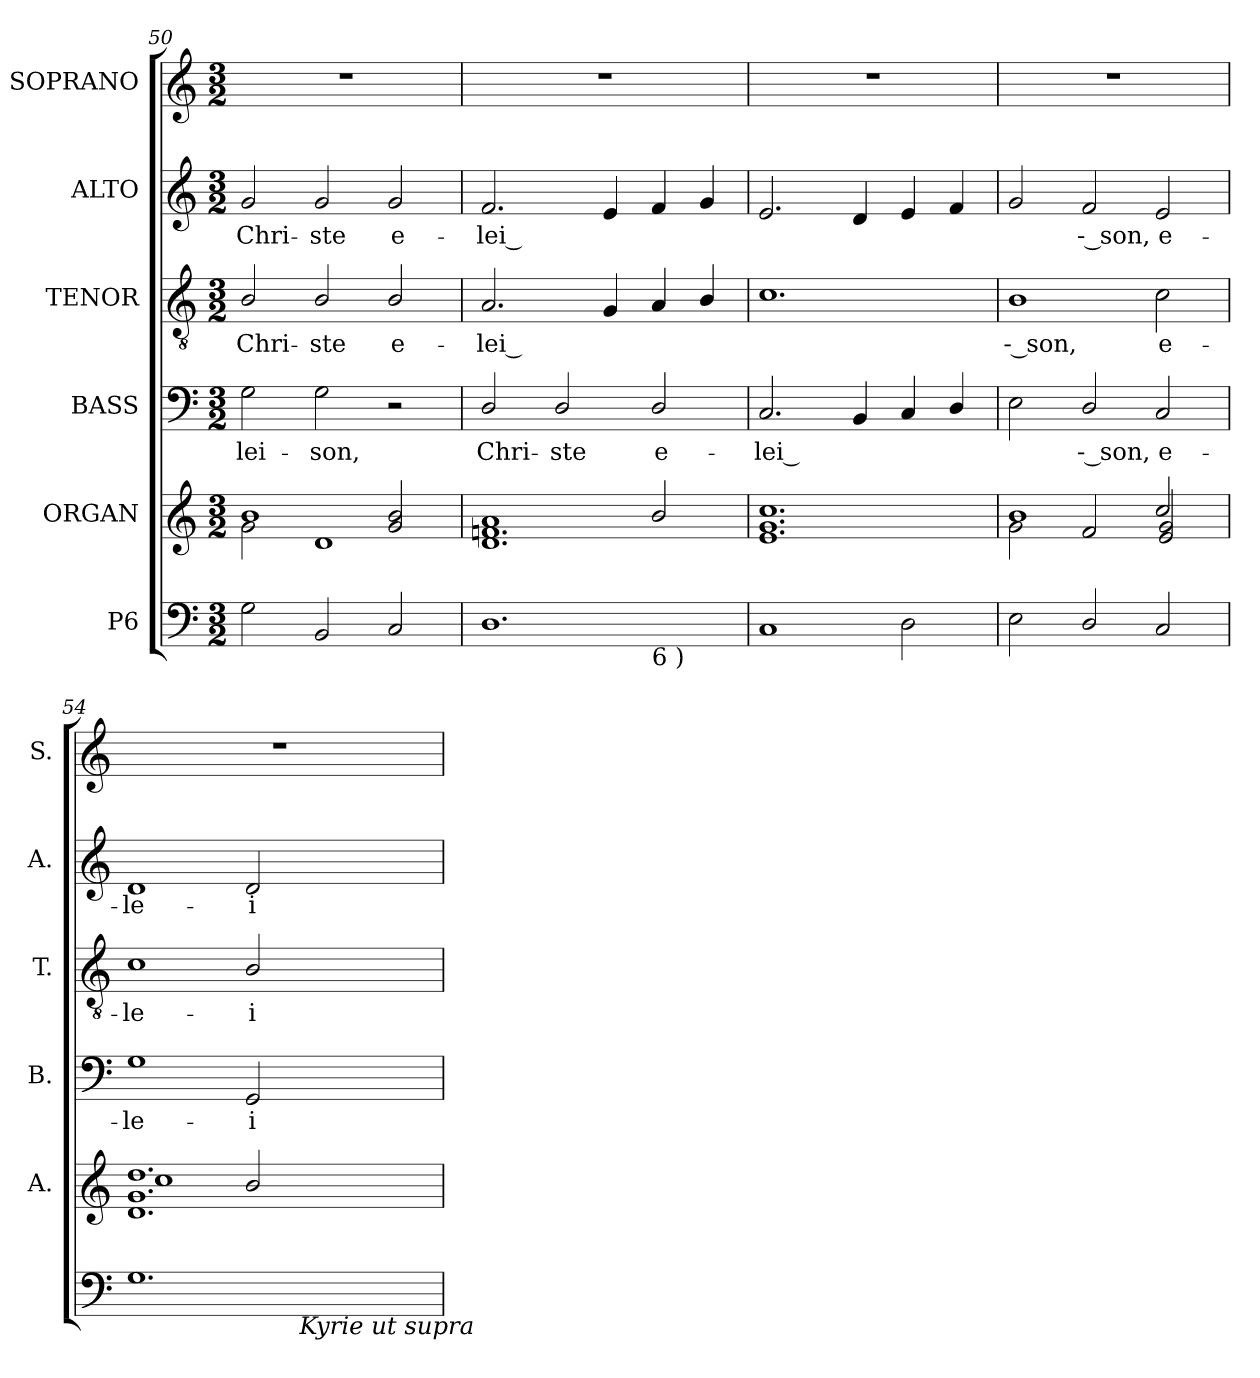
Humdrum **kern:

**kern	**kern	**kern	**text	**kern	**text	**kern	**text	**kern
*part6	*part5	*part4	*part4	*part3	*part3	*part2	*part2	*part1
*staff6	*staff5	*staff4	*staff4	*staff3	*staff3	*staff2	*staff2	*staff1
*I"P6	*I"ORGAN	*I"BASS	*	*I"TENOR	*	*I"ALTO	*	*I"SOPRANO
*	*I'A.	*I'B.	*	*I'T.	*	*I'A.	*	*I'S.
*clefF4	*clefG2	*clefF4	*	*clefGv2	*	*clefG2	*	*clefG2
*	*	*	*	*ITrd7c12	*	*	*	*
*k[]	*k[]	*k[]	*	*k[]	*	*k[]	*	*k[]
*C:	*C:	*C:	*	*C:	*	*C:	*	*C:
*M3/2	*M3/2	*M3/2	*	*M3/2	*	*M3/2	*	*M3/2
=50	=50	=50	=50	=50	=50	=50	=50	=50
*	*^	*	*	*	*	*	*	*
!	!	!	!	!LO:LY:b:color=#000000	!	!	!	!	!
!	!	!	!	!	!	!LO:LY:b:color=#000000	!	!	!
!	!	!	!	!	!	!	!	!LO:LY:b:color=#000000	!LO:N:vis=1
2Gi\	1bi	2gi\	2Gi\	-lei-	2BBi/	Chri-	2gi/	Chri-	1.r
!	!	!	!	!LO:LY:b:color=#000000	!	!	!	!	!
!	!	!	!	!	!	!LO:LY:b:color=#000000	!	!	!
!	!	!	!	!	!	!	!	!LO:LY:b:color=#000000	!
2BBi/	.	1di	2Gi\	-son,	2BBi/	-ste	2gi/	-ste	.
!	!	!	!	!	!	!LO:LY:b:color=#000000	!	!	!
!	!	!	!	!	!	!	!	!LO:LY:b:color=#000000	!
2Ci/	2gi/ 2bi	.	2r	.	2BBi/	e-	2gi/	e-	.
=51	=51	=51	=51	=51	=51	=51	=51	=51	=51
!	!	!	!	!LO:LY:b:color=#000000	!	!	!	!	!
!	!	!	!	!	!	!LO:LY:b:color=#000000	!	!	!
!LO:TX:b:t=5	!	!	!	!	!	!	!	!	!
!	!	!	!	!	!	!	!	!LO:LY:b:color=#000000	!LO:N:vis=1
*^	*	*	*	*	*	*	*	*	*
1.Di	1ryy	1ai	1.di 1.fni	2Di/	Chri-	2.AAi/	-lei --	2.fi/	-lei --	1.r
!	!	!	!	!	!LO:LY:b:color=#000000	!	!	!	!	!
.	.	.	.	2Di/	-ste	.	.	.	.	.
.	.	.	.	.	.	4GGi/	.	4ei/	.	.
!	!LO:TX:b:t=6 )	!	!	!	!	!	!	!	!	!
!	!	!	!	!	!LO:LY:b:color=#000000	!	!	!	!	!
.	2ryy	2bi/	.	2Di/	e-	4AAi/	.	4fi/	.	.
.	.	.	.	.	.	4BBi/	.	4gi/	.	.
*v	*v	*	*	*	*	*	*	*	*	*
*	*v	*v	*	*	*	*	*	*	*
=52	=52	=52	=52	=52	=52	=52	=52	=52
*^	*	*	*	*	*	*	*	*
!	!	!	!	!LO:LY:b:color=#000000	!	!	!	!	!LO:N:vis=1
*v	*v	*	*	*	*	*	*	*	*
1Ci	1.ei 1.gi 1.cci	2.Ci/	-lei --	1.Ci	.	2.ei/	.	1.r
.	.	4BBi/	.	.	.	4di/	.	.
2Di\	.	4Ci/	.	.	.	4ei/	.	.
.	.	4Di/	.	.	.	4fi/	.	.
=53	=53	=53	=53	=53	=53	=53	=53	=53
*	*^	*	*	*	*	*	*	*
!	!	!	!	!	!	!LO:LY:b:color=#000000	!	!	!LO:N:vis=1
2Ei\	1bi	2gi\	2Ei\	.	1BBi	-- son,	2gi/	.	1.r
!	!	!	!	!LO:LY:b:color=#000000	!	!	!	!	!
!	!	!	!	!	!	!	!	!LO:LY:b:color=#000000	!
2Di/	.	2fi/	2Di/	-- son,	.	.	2fi/	-- son,	.
!	!	!	!	!LO:LY:b:color=#000000	!	!	!	!	!
!	!	!	!	!	!	!LO:LY:b:color=#000000	!	!	!
!	!	!	!	!	!	!	!	!LO:LY:b:color=#000000	!
2Ci/	2cci/	2ei/ 2gi	2Ci/	e-	2Ci\	e-	2ei/	e-	.
=54	=54	=54	=54	=54	=54	=54	=54	=54	=54
!	!	!	!	!LO:LY:b:color=#000000	!	!	!	!	!
!	!	!	!	!	!	!LO:LY:b:color=#000000	!	!	!
!	!	!	!	!	!	!	!	!LO:LY:b:color=#000000	!LO:N:vis=1
*^	*	*	*	*	*	*	*	*	*
1.Gi	1ryy	1.di 1.gi 1.ddi	1cci	1Gi	-le-	1Ci	-le-	1di	-le-	1.r
!	!	!	!	!	!LO:LY:b:color=#000000	!	!	!	!	!
!	!	!	!	!	!	!	!LO:LY:b:color=#000000	!	!	!
!	!	!	!	!	!	!	!	!	!LO:LY:b:color=#000000	!
.	8ryy	.	2bi/	2GGi/	-i-	2BBi/	-i-	2di/	-i-	.
.	32..ryy	.	.	.	.	.	.	.	.	.
!	!LO:TX:b:i:t=Kyrie ut supra	!	!	!	!	!	!	!	!	!
.	4ryy	.	.	.	.	.	.	.	.	.
.	16ryy	.	.	.	.	.	.	.	.	.
.	128ryy	.	.	.	.	.	.	.	.	.
*v	*v	*	*	*	*	*	*	*	*	*
*	*v	*v	*	*	*	*	*	*	*
=	=	=	=	=	=	=	=	=
*-	*-	*-	*-	*-	*-	*-	*-	*-
